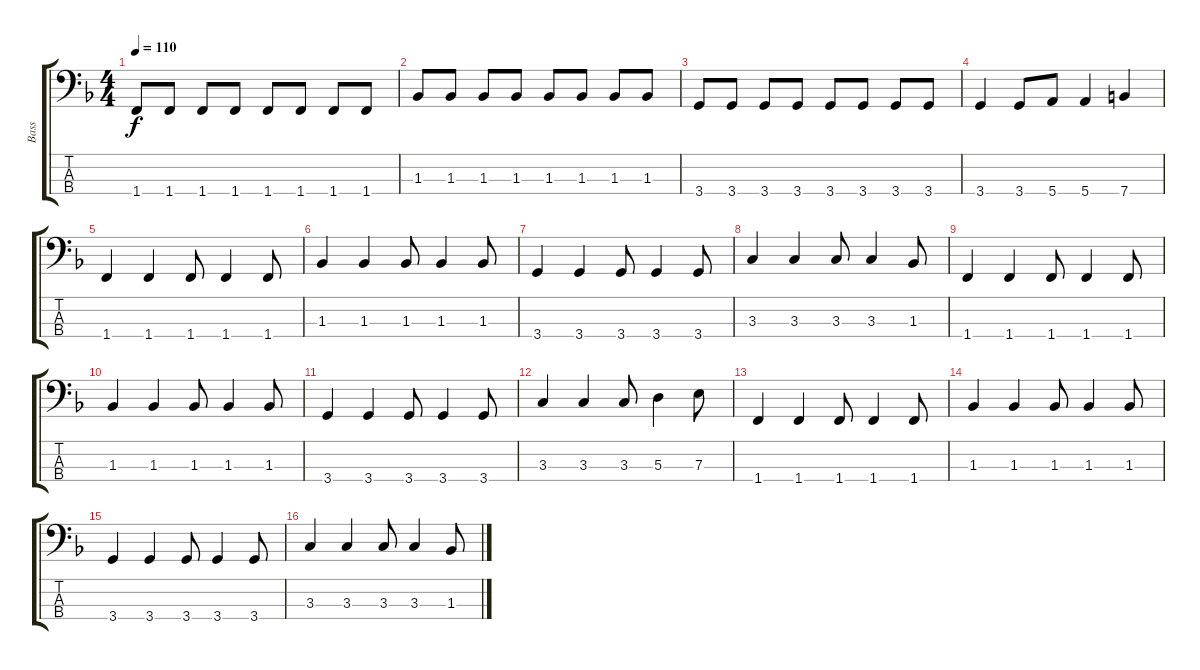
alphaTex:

\track ("Bass" "Bass") {instrument electricbassfinger}
\staff {score tabs}
\tuning (G2 D2 A1 E1) {hide}
\ts (4 4)
\tempo 110
\clef f4
\ks f
1.4.8{dy f} 1.4.8 1.4.8 1.4.8 1.4.8 1.4.8 1.4.8 1.4.8 |
1.3.8 1.3.8 1.3.8 1.3.8 1.3.8 1.3.8 1.3.8 1.3.8 |
3.4.8 3.4.8 3.4.8 3.4.8 3.4.8 3.4.8 3.4.8 3.4.8 |
3.4.4 3.4.8 5.4.8 5.4.4 7.4.4 |
1.4.4 1.4.4 1.4.8 1.4.4 1.4.8 |
1.3.4 1.3.4 1.3.8 1.3.4 1.3.8 |
3.4.4 3.4.4 3.4.8 3.4.4 3.4.8 |
3.3.4 3.3.4 3.3.8 3.3.4 1.3.8 |
1.4.4 1.4.4 1.4.8 1.4.4 1.4.8 |
1.3.4 1.3.4 1.3.8 1.3.4 1.3.8 |
3.4.4 3.4.4 3.4.8 3.4.4 3.4.8 |
3.3.4 3.3.4 3.3.8 5.3.4 7.3.8 |
1.4.4 1.4.4 1.4.8 1.4.4 1.4.8 |
1.3.4 1.3.4 1.3.8 1.3.4 1.3.8 |
3.4.4 3.4.4 3.4.8 3.4.4 3.4.8 |
3.3.4 3.3.4 3.3.8 3.3.4 1.3.8
